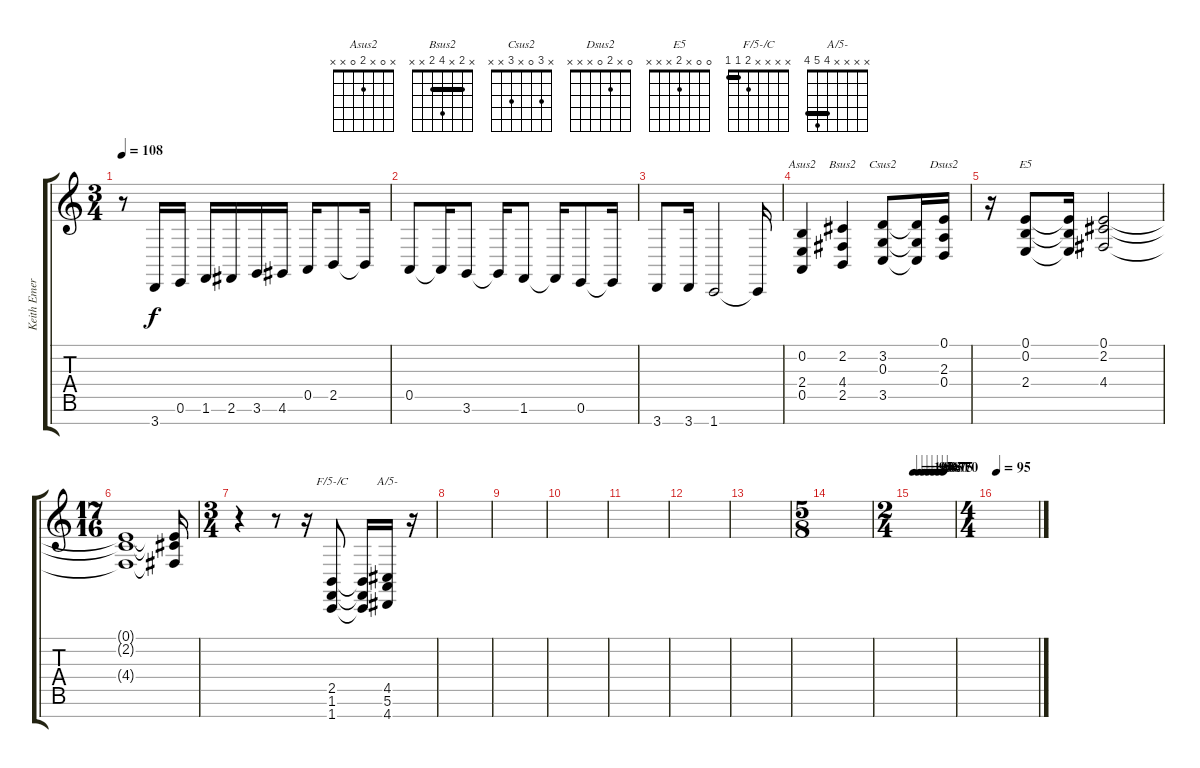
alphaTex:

\track ("Keith Emerson (LH)" "Keith Emer") {instrument percussiveorgan}
\staff {score tabs}
\tuning (E4 B3 G3 D3 A2 E2 B1) {hide}
\chord ("Asus2" x 0 x 2 0 x x)
\chord ("Bsus2" x 2 x 4 2 x x) {barre 2}
\chord ("Csus2" x 3 0 x 3 x x)
\chord ("Dsus2" 0 x 2 0 x x x)
\chord ("E5" 0 0 x 2 x x x)
\chord ("F/5-/C" x x x x 2 1 1) {barre 1}
\chord ("A/5-" x x x x 4 5 4) {barre 4}
\ts (3 4)
\tempo 108
\clef g2
\ks c
r.8{dy f instrument percussiveorgan} 3.7.16 0.6.16 1.6.16 2.6.16 3.6.16 4.6.16 0.5.16 2.5.8 2.5{t}.16 |
0.5.8 0.5{t}.16 3.6.8 3.6{t}.16 1.6.8 1.6{t}.16 0.6.8 0.6{t}.16 |
3.7.8 3.7.16 1.7.2 1.7{t}.16 |
(0.2 2.4 0.5).4{ch "Asus2"} (2.2 4.4 2.5).4{ch "Bsus2"} (3.2 0.3 3.5).8{ch "Csus2"} (3.2{t} 0.3{t} 3.5{t}).16 (0.1 2.3 0.4).16{ch "Dsus2"} |
r.16 (0.1 0.2 2.4).8{ch "E5"} (0.1{t} 0.2{t} 2.4{t}).16 (0.1 2.2 4.4).2 |
\ts (17 16)
(0.1{t} 2.2{t} 4.4{t}).1 (0.1{t} 2.2{t} 4.4{t}).16 |
\ts (3 4)
r.4 r.8 r.16 (2.5 1.6 1.7).8{ch "F/5-/C"} (2.5{t} 1.6{t} 1.7{t}).16 (4.5 5.6 4.7).16{ch "A/5-"} r.16 |
|
|
|
|
|
|
\ts (5 8)
|
\ts (2 4)
\tempo 100
\tempo (95 0.125)
\tempo (90 0.25)
\tempo (85 0.375)
\tempo (80 0.5)
\tempo (75 0.625)
\tempo (70 0.75)
|
\ts (4 4)
\tempo 95
